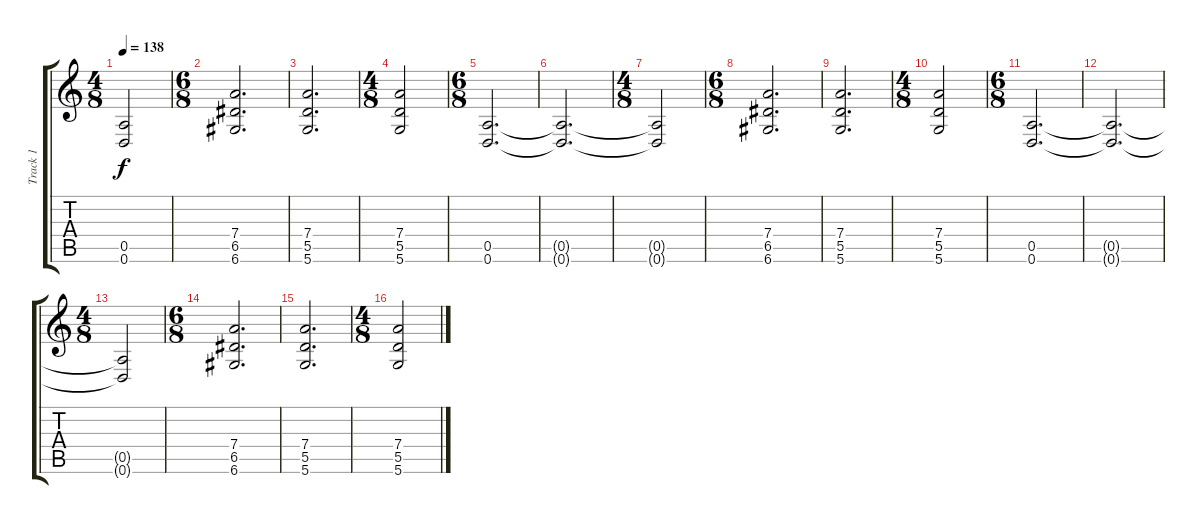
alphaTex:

\track ("Track 1" "Track 1") {instrument distortionguitar}
\staff {score tabs}
\tuning (E4 B3 G3 D3 A2 D2) {hide}
\ts (4 8)
\tempo 138
\clef g2
\ks c
(0.5{t} 0.6{t}).2{dy f} |
\ts (6 8)
(7.4 6.5 6.6).2{d} |
(7.4 5.5 5.6).2{d} |
\ts (4 8)
(7.4 5.5 5.6).2 |
\ts (6 8)
(0.5 0.6).2{d} |
(0.5{t} 0.6{t}).2{d} |
\ts (4 8)
(0.5{t} 0.6{t}).2 |
\ts (6 8)
(7.4 6.5 6.6).2{d} |
(7.4 5.5 5.6).2{d} |
\ts (4 8)
(7.4 5.5 5.6).2 |
\ts (6 8)
(0.5 0.6).2{d} |
(0.5{t} 0.6{t}).2{d} |
\ts (4 8)
(0.5{t} 0.6{t}).2 |
\ts (6 8)
(7.4 6.5 6.6).2{d} |
(7.4 5.5 5.6).2{d} |
\ts (4 8)
(7.4 5.5 5.6).2
